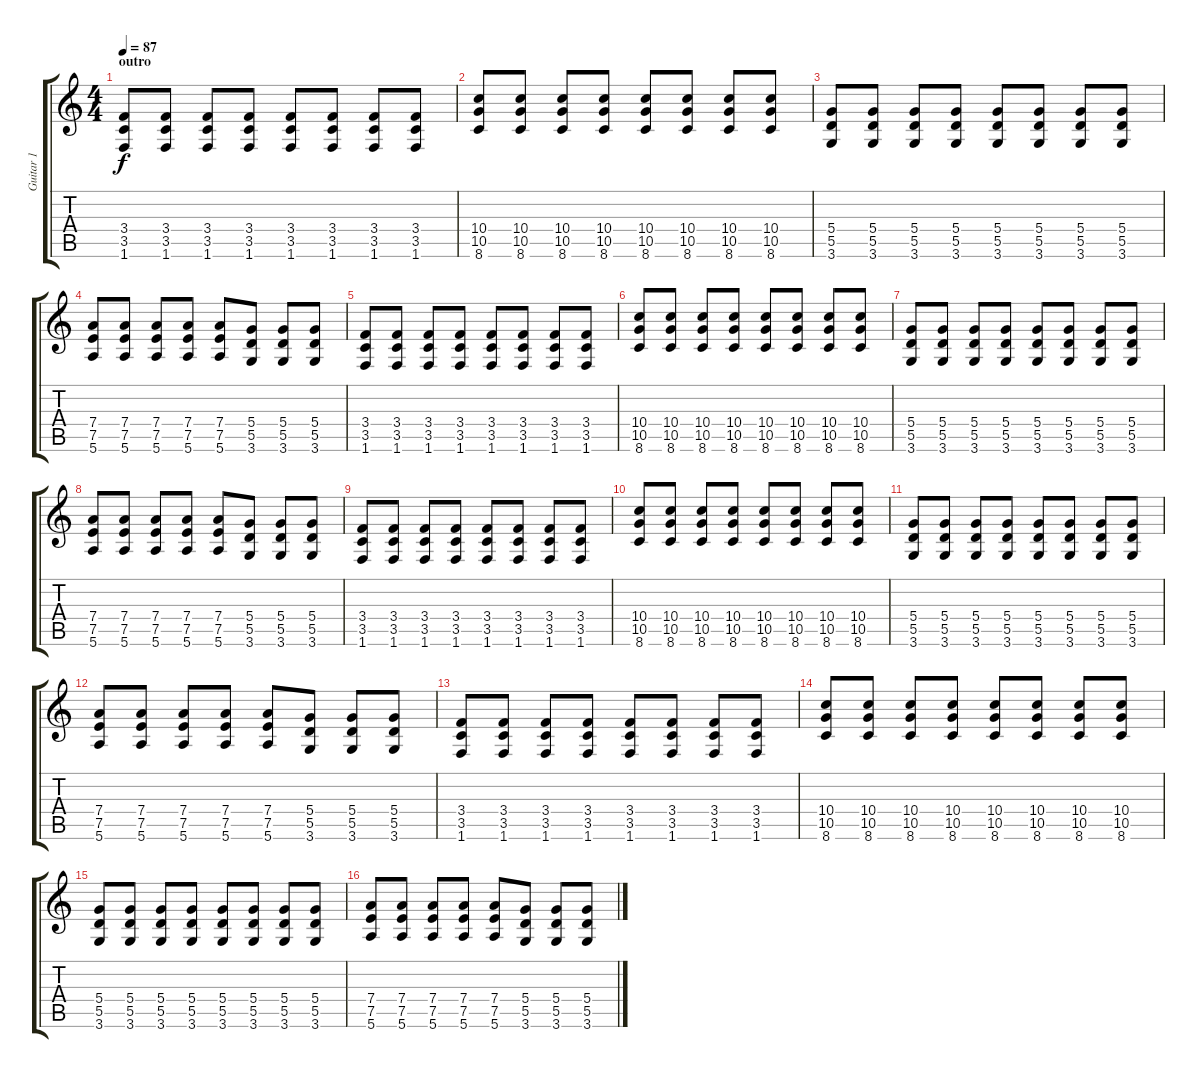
\track ("Guitar 1" "Guitar 1") {instrument distortionguitar}
\staff {score tabs}
\tuning (E4 B3 G3 D3 A2 E2) {hide}
\ts (4 4)
\section ("" "outro")
\tempo 87
\clef g2
\ks c
(3.4 3.5 1.6).8{dy f} (3.4 3.5 1.6).8 (3.4 3.5 1.6).8 (3.4 3.5 1.6).8 (3.4 3.5 1.6).8 (3.4 3.5 1.6).8 (3.4 3.5 1.6).8 (3.4 3.5 1.6).8 |
(10.4 10.5 8.6).8 (10.4 10.5 8.6).8 (10.4 10.5 8.6).8 (10.4 10.5 8.6).8 (10.4 10.5 8.6).8 (10.4 10.5 8.6).8 (10.4 10.5 8.6).8 (10.4 10.5 8.6).8 |
(5.4 5.5 3.6).8 (5.4 5.5 3.6).8 (5.4 5.5 3.6).8 (5.4 5.5 3.6).8 (5.4 5.5 3.6).8 (5.4 5.5 3.6).8 (5.4 5.5 3.6).8 (5.4 5.5 3.6).8 |
(7.4 7.5 5.6).8 (7.4 7.5 5.6).8 (7.4 7.5 5.6).8 (7.4 7.5 5.6).8 (7.4 7.5 5.6).8 (5.4 5.5 3.6).8 (5.4 5.5 3.6).8 (5.4 5.5 3.6).8 |
(3.4 3.5 1.6).8 (3.4 3.5 1.6).8 (3.4 3.5 1.6).8 (3.4 3.5 1.6).8 (3.4 3.5 1.6).8 (3.4 3.5 1.6).8 (3.4 3.5 1.6).8 (3.4 3.5 1.6).8 |
(10.4 10.5 8.6).8 (10.4 10.5 8.6).8 (10.4 10.5 8.6).8 (10.4 10.5 8.6).8 (10.4 10.5 8.6).8 (10.4 10.5 8.6).8 (10.4 10.5 8.6).8 (10.4 10.5 8.6).8 |
(5.4 5.5 3.6).8 (5.4 5.5 3.6).8 (5.4 5.5 3.6).8 (5.4 5.5 3.6).8 (5.4 5.5 3.6).8 (5.4 5.5 3.6).8 (5.4 5.5 3.6).8 (5.4 5.5 3.6).8 |
(7.4 7.5 5.6).8 (7.4 7.5 5.6).8 (7.4 7.5 5.6).8 (7.4 7.5 5.6).8 (7.4 7.5 5.6).8 (5.4 5.5 3.6).8 (5.4 5.5 3.6).8 (5.4 5.5 3.6).8 |
(3.4 3.5 1.6).8 (3.4 3.5 1.6).8 (3.4 3.5 1.6).8 (3.4 3.5 1.6).8 (3.4 3.5 1.6).8 (3.4 3.5 1.6).8 (3.4 3.5 1.6).8 (3.4 3.5 1.6).8 |
(10.4 10.5 8.6).8 (10.4 10.5 8.6).8 (10.4 10.5 8.6).8 (10.4 10.5 8.6).8 (10.4 10.5 8.6).8 (10.4 10.5 8.6).8 (10.4 10.5 8.6).8 (10.4 10.5 8.6).8 |
(5.4 5.5 3.6).8 (5.4 5.5 3.6).8 (5.4 5.5 3.6).8 (5.4 5.5 3.6).8 (5.4 5.5 3.6).8 (5.4 5.5 3.6).8 (5.4 5.5 3.6).8 (5.4 5.5 3.6).8 |
(7.4 7.5 5.6).8 (7.4 7.5 5.6).8 (7.4 7.5 5.6).8 (7.4 7.5 5.6).8 (7.4 7.5 5.6).8 (5.4 5.5 3.6).8 (5.4 5.5 3.6).8 (5.4 5.5 3.6).8 |
(3.4 3.5 1.6).8 (3.4 3.5 1.6).8 (3.4 3.5 1.6).8 (3.4 3.5 1.6).8 (3.4 3.5 1.6).8 (3.4 3.5 1.6).8 (3.4 3.5 1.6).8 (3.4 3.5 1.6).8 |
(10.4 10.5 8.6).8 (10.4 10.5 8.6).8 (10.4 10.5 8.6).8 (10.4 10.5 8.6).8 (10.4 10.5 8.6).8 (10.4 10.5 8.6).8 (10.4 10.5 8.6).8 (10.4 10.5 8.6).8 |
(5.4 5.5 3.6).8 (5.4 5.5 3.6).8 (5.4 5.5 3.6).8 (5.4 5.5 3.6).8 (5.4 5.5 3.6).8 (5.4 5.5 3.6).8 (5.4 5.5 3.6).8 (5.4 5.5 3.6).8 |
(7.4 7.5 5.6).8 (7.4 7.5 5.6).8 (7.4 7.5 5.6).8 (7.4 7.5 5.6).8 (7.4 7.5 5.6).8 (5.4 5.5 3.6).8 (5.4 5.5 3.6).8 (5.4 5.5 3.6).8
